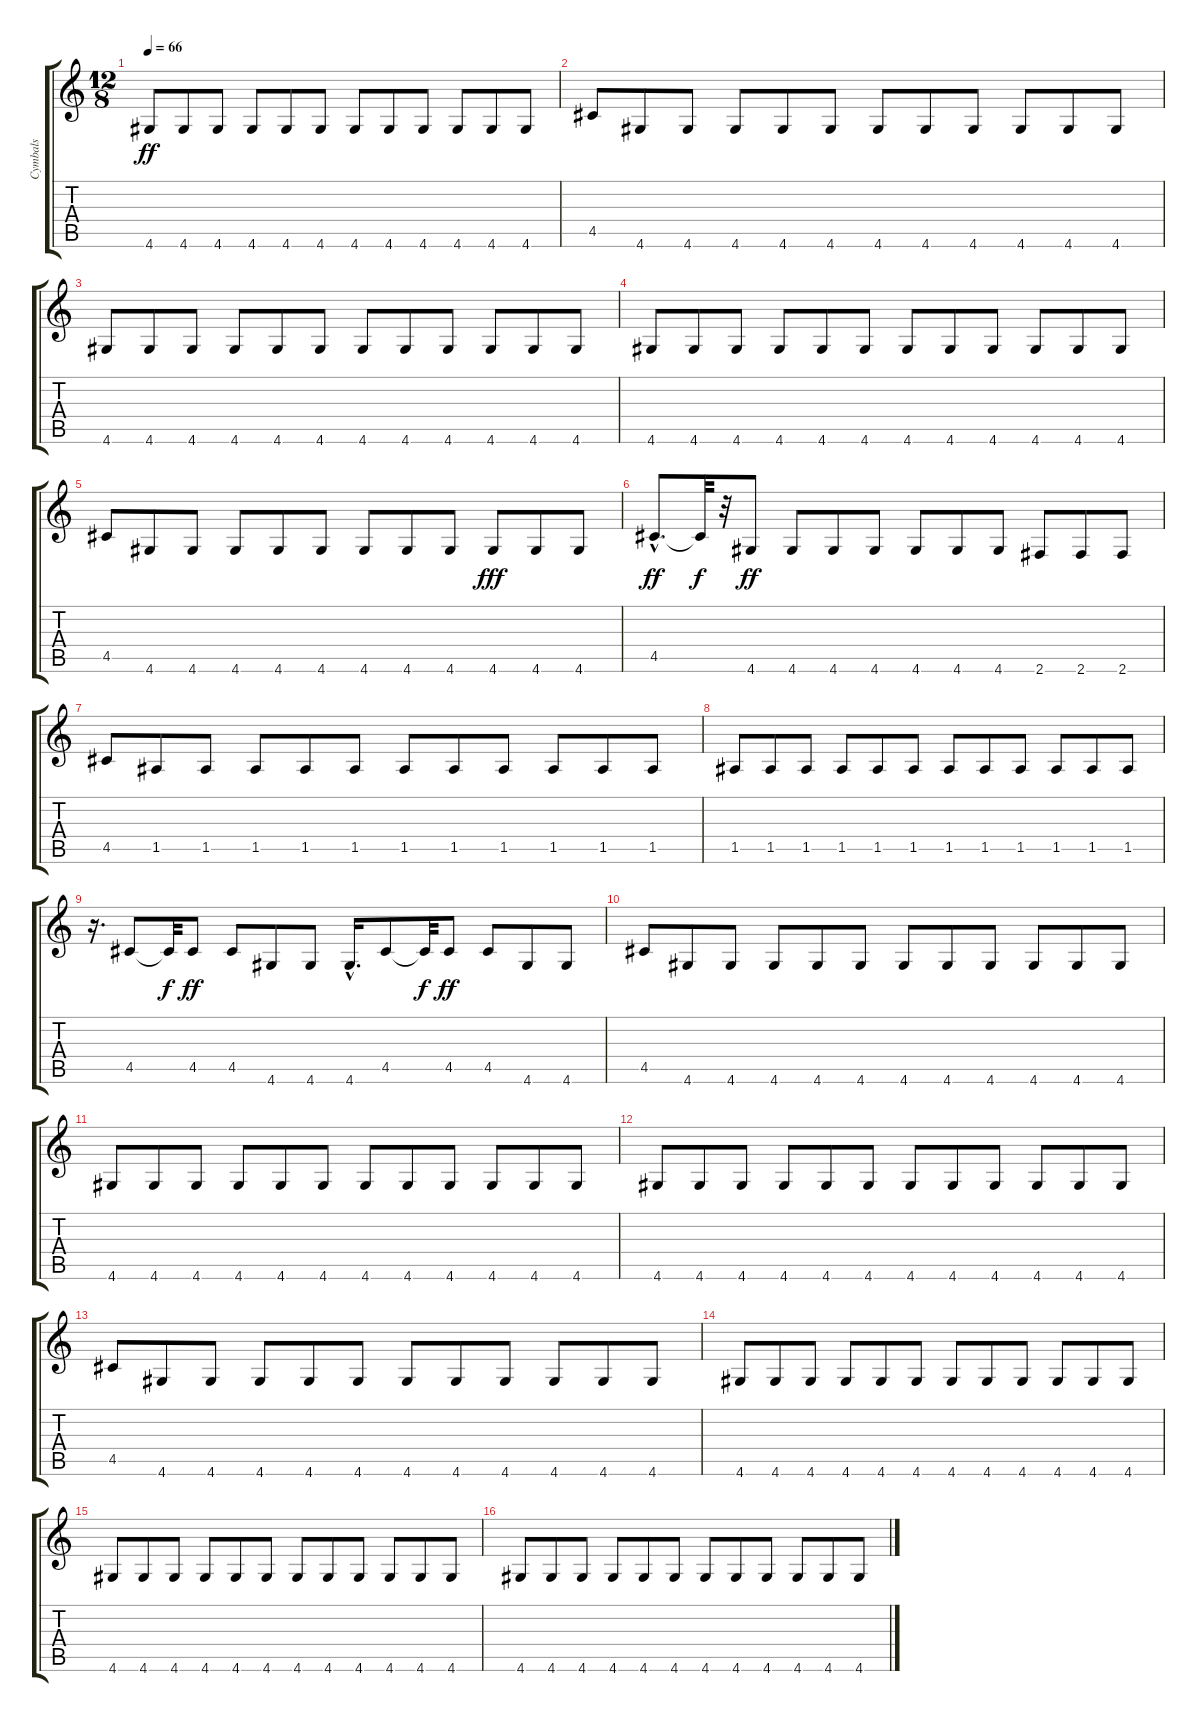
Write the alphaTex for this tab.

\track ("Cymbals" "Cymbals") {instrument acousticguitarnylon}
\staff {score tabs}
\tuning (E4 B3 G3 D3 A2 E2) {hide}
\ts (12 8)
\tempo 66
\clef g2
\ks c
4.6.8{dy ff} 4.6.8 4.6.8 4.6.8 4.6.8 4.6.8 4.6.8 4.6.8 4.6.8 4.6.8 4.6.8 4.6.8 |
4.5.8 4.6.8 4.6.8 4.6.8 4.6.8 4.6.8 4.6.8 4.6.8 4.6.8 4.6.8 4.6.8 4.6.8 |
4.6.8 4.6.8 4.6.8 4.6.8 4.6.8 4.6.8 4.6.8 4.6.8 4.6.8 4.6.8 4.6.8 4.6.8 |
4.6.8 4.6.8 4.6.8 4.6.8 4.6.8 4.6.8 4.6.8 4.6.8 4.6.8 4.6.8 4.6.8 4.6.8 |
4.5.8 4.6.8 4.6.8 4.6.8 4.6.8 4.6.8 4.6.8 4.6.8 4.6.8 4.6.8{dy fff} 4.6.8 4.6.8 |
4.5{hac}.8{d dy ff} 4.5{t}.32{dy f} r.32 4.6.8{dy ff} 4.6.8 4.6.8 4.6.8 4.6.8 4.6.8 4.6.8 2.6.8 2.6.8 2.6.8 |
4.5.8 1.5.8 1.5.8 1.5.8 1.5.8 1.5.8 1.5.8 1.5.8 1.5.8 1.5.8 1.5.8 1.5.8 |
1.5.8 1.5.8 1.5.8 1.5.8 1.5.8 1.5.8 1.5.8 1.5.8 1.5.8 1.5.8 1.5.8 1.5.8 |
r.16{d} 4.5.8 4.5{t}.32{dy f} 4.5.8{dy ff} 4.5.8 4.6.8 4.6.8 4.6{hac}.16{d} 4.5.8 4.5{t}.32{dy f} 4.5.8{dy ff} 4.5.8 4.6.8 4.6.8 |
4.5.8 4.6.8 4.6.8 4.6.8 4.6.8 4.6.8 4.6.8 4.6.8 4.6.8 4.6.8 4.6.8 4.6.8 |
4.6.8 4.6.8 4.6.8 4.6.8 4.6.8 4.6.8 4.6.8 4.6.8 4.6.8 4.6.8 4.6.8 4.6.8 |
4.6.8 4.6.8 4.6.8 4.6.8 4.6.8 4.6.8 4.6.8 4.6.8 4.6.8 4.6.8 4.6.8 4.6.8 |
4.5.8 4.6.8 4.6.8 4.6.8 4.6.8 4.6.8 4.6.8 4.6.8 4.6.8 4.6.8 4.6.8 4.6.8 |
4.6.8 4.6.8 4.6.8 4.6.8 4.6.8 4.6.8 4.6.8 4.6.8 4.6.8 4.6.8 4.6.8 4.6.8 |
4.6.8 4.6.8 4.6.8 4.6.8 4.6.8 4.6.8 4.6.8 4.6.8 4.6.8 4.6.8 4.6.8 4.6.8 |
4.6.8 4.6.8 4.6.8 4.6.8 4.6.8 4.6.8 4.6.8 4.6.8 4.6.8 4.6.8 4.6.8 4.6.8
